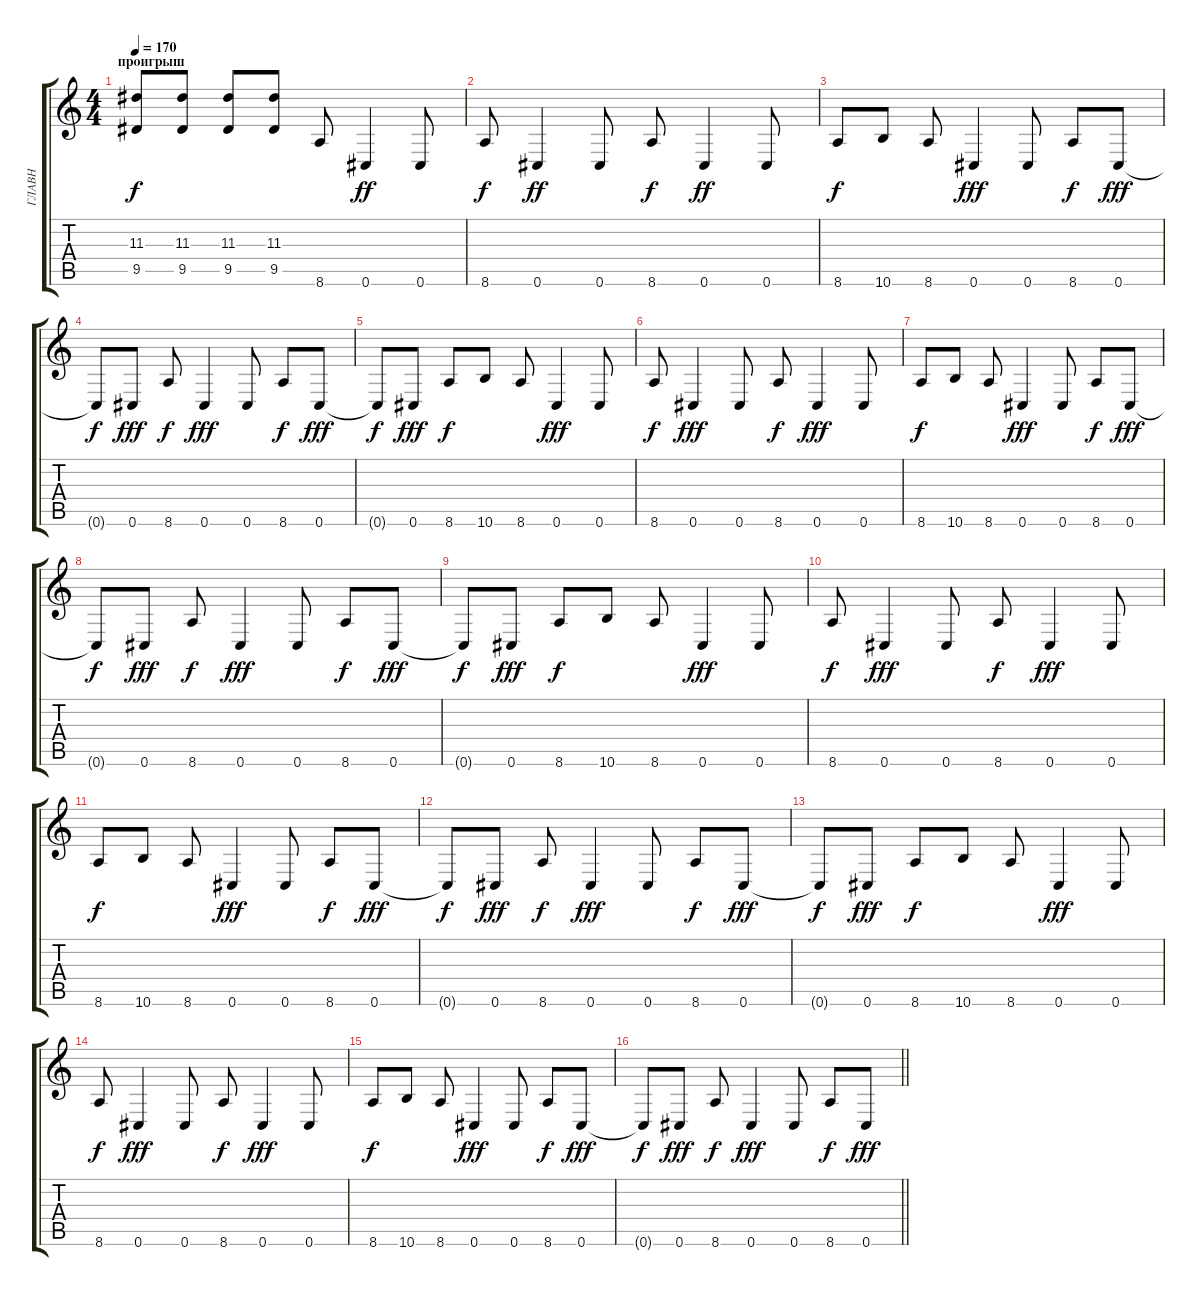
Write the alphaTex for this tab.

\track ("ГЛАВН" "ГЛАВН") {instrument overdrivenguitar}
\staff {score tabs}
\tuning (Db4 Ab3 E3 B2 Gb2 Db2) {hide}
\ts (4 4)
\section ("" "проигрыш")
\tempo 170
\clef g2
\ks c
(11.3 9.5).8{dy f} (11.3 9.5).8 (11.3 9.5).8 (11.3 9.5).8 8.6.8 0.6.4{dy ff} 0.6.8 |
8.6.8{dy f} 0.6.4{dy ff} 0.6.8 8.6.8{dy f} 0.6.4{dy ff} 0.6.8 |
8.6.8{dy f} 10.6.8 8.6.8 0.6.4{dy fff} 0.6.8 8.6.8{dy f} 0.6.8{dy fff} |
0.6{t}.8{dy f} 0.6.8{dy fff} 8.6.8{dy f} 0.6.4{dy fff} 0.6.8 8.6.8{dy f} 0.6.8{dy fff} |
0.6{t}.8{dy f} 0.6.8{dy fff} 8.6.8{dy f} 10.6.8 8.6.8 0.6.4{dy fff} 0.6.8 |
8.6.8{dy f} 0.6.4{dy fff} 0.6.8 8.6.8{dy f} 0.6.4{dy fff} 0.6.8 |
8.6.8{dy f} 10.6.8 8.6.8 0.6.4{dy fff} 0.6.8 8.6.8{dy f} 0.6.8{dy fff} |
0.6{t}.8{dy f} 0.6.8{dy fff} 8.6.8{dy f} 0.6.4{dy fff} 0.6.8 8.6.8{dy f} 0.6.8{dy fff} |
0.6{t}.8{dy f} 0.6.8{dy fff} 8.6.8{dy f} 10.6.8 8.6.8 0.6.4{dy fff} 0.6.8 |
8.6.8{dy f} 0.6.4{dy fff} 0.6.8 8.6.8{dy f} 0.6.4{dy fff} 0.6.8 |
8.6.8{dy f} 10.6.8 8.6.8 0.6.4{dy fff} 0.6.8 8.6.8{dy f} 0.6.8{dy fff} |
0.6{t}.8{dy f} 0.6.8{dy fff} 8.6.8{dy f} 0.6.4{dy fff} 0.6.8 8.6.8{dy f} 0.6.8{dy fff} |
0.6{t}.8{dy f} 0.6.8{dy fff} 8.6.8{dy f} 10.6.8 8.6.8 0.6.4{dy fff} 0.6.8 |
8.6.8{dy f} 0.6.4{dy fff} 0.6.8 8.6.8{dy f} 0.6.4{dy fff} 0.6.8 |
8.6.8{dy f} 10.6.8 8.6.8 0.6.4{dy fff} 0.6.8 8.6.8{dy f} 0.6.8{dy fff} |
\barLineRight lightlight
0.6{t}.8{dy f} 0.6.8{dy fff} 8.6.8{dy f} 0.6.4{dy fff} 0.6.8 8.6.8{dy f} 0.6.8{dy fff}
